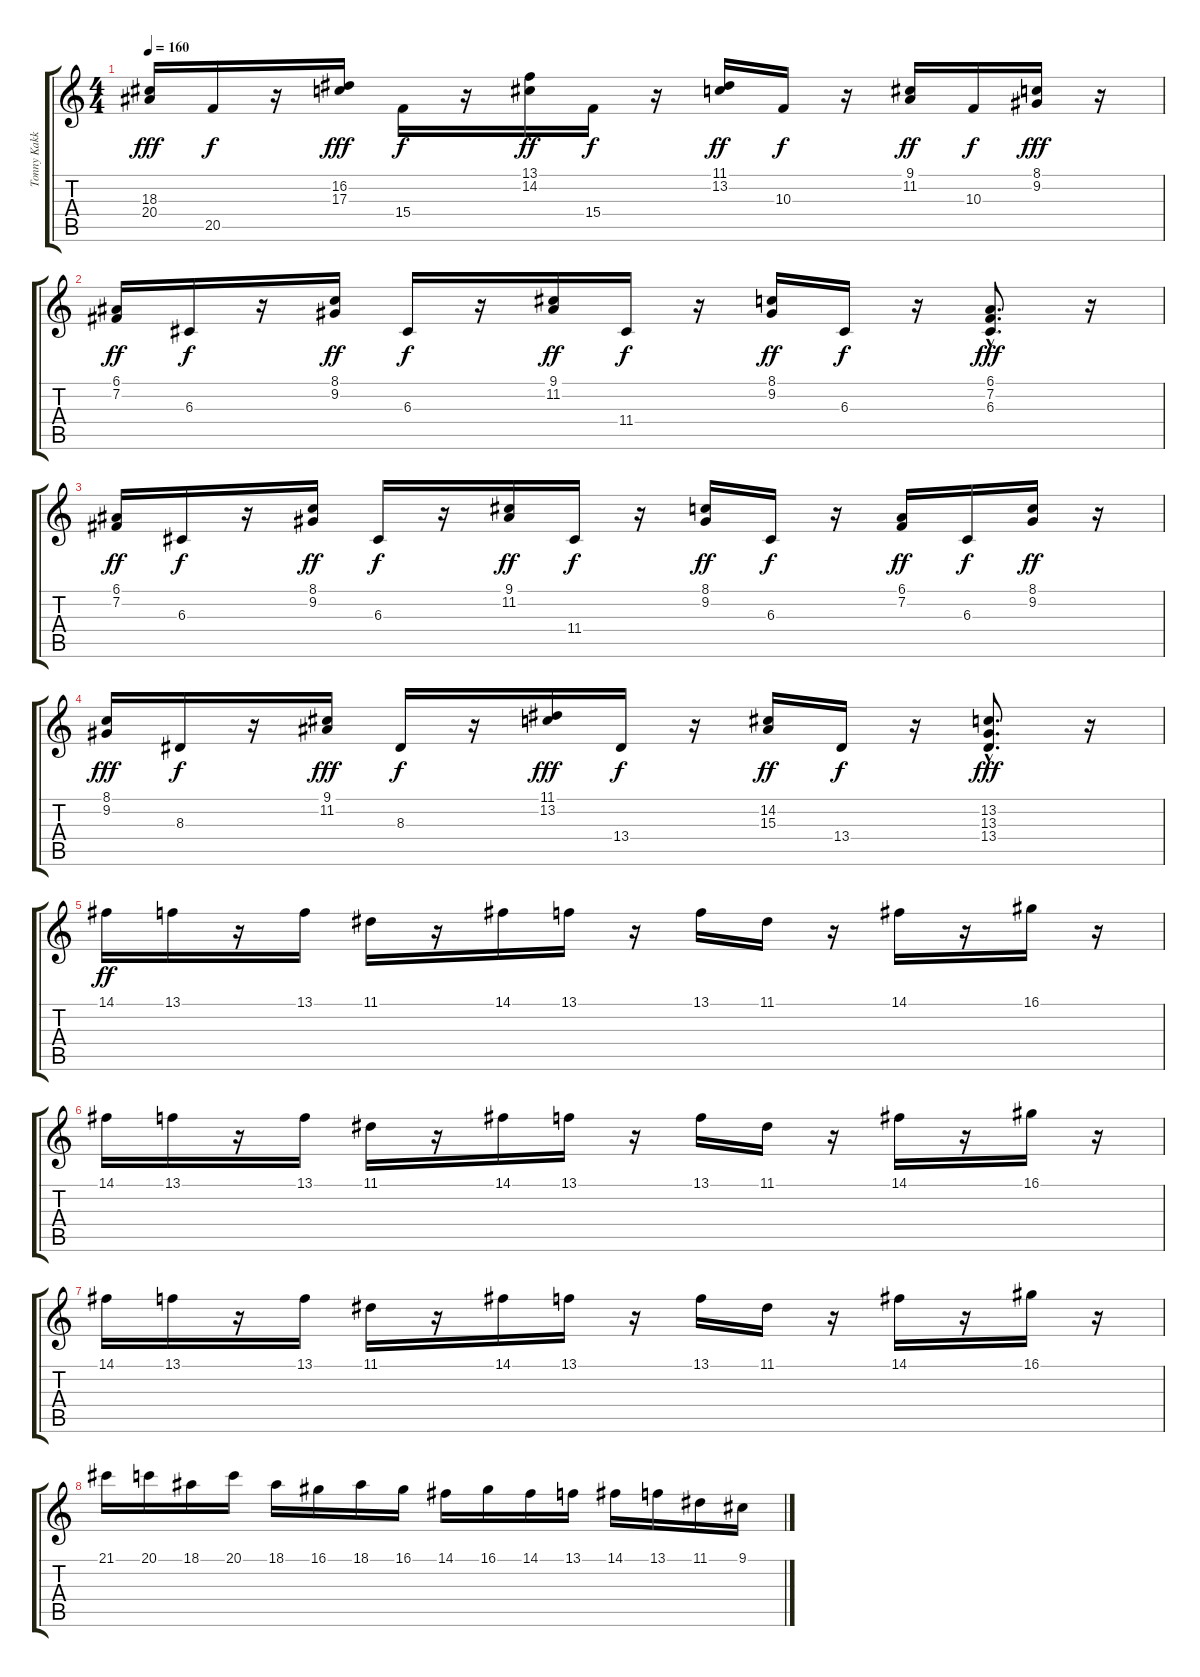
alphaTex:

\track ("Tonny Kakko" "Tonny Kakk") {instrument harpsichord}
\staff {score tabs}
\tuning (E4 B3 G3 D3 A2 E2) {hide}
\ts (4 4)
\tempo 160
\clef g2
\ks c
(18.3 20.4).16{dy fff} 20.5.16{dy f} r.16 (16.2 17.3).16{dy fff} 15.4.16{dy f} r.16 (13.1 14.2).16{dy ff} 15.4.16{dy f} r.16 (11.1 13.2).16{dy ff} 10.3.16{dy f} r.16 (9.1 11.2).16{dy ff} 10.3.16{dy f} (8.1 9.2).16{dy fff} r.16 |
(6.1 7.2).16{dy ff} 6.3.16{dy f} r.16 (8.1 9.2).16{dy ff} 6.3.16{dy f} r.16 (9.1 11.2).16{dy ff} 11.4.16{dy f} r.16 (8.1 9.2).16{dy ff} 6.3.16{dy f} r.16 (6.1{hac} 7.2{hac} 6.3{hac}).8{d dy fff} r.16 |
(6.1 7.2).16{dy ff} 6.3.16{dy f} r.16 (8.1 9.2).16{dy ff} 6.3.16{dy f} r.16 (9.1 11.2).16{dy ff} 11.4.16{dy f} r.16 (8.1 9.2).16{dy ff} 6.3.16{dy f} r.16 (6.1 7.2).16{dy ff} 6.3.16{dy f} (8.1 9.2).16{dy ff} r.16 |
(8.1 9.2).16{dy fff} 8.3.16{dy f} r.16 (9.1 11.2).16{dy fff} 8.3.16{dy f} r.16 (11.1 13.2).16{dy fff} 13.4.16{dy f} r.16 (14.2 15.3).16{dy ff} 13.4.16{dy f} r.16 (13.2{hac} 13.3{hac} 13.4{hac}).8{d dy fff} r.16 |
14.1.16{dy ff} 13.1.16 r.16 13.1.16 11.1.16 r.16 14.1.16 13.1.16 r.16 13.1.16 11.1.16 r.16 14.1.16 r.16 16.1.16 r.16 |
14.1.16 13.1.16 r.16 13.1.16 11.1.16 r.16 14.1.16 13.1.16 r.16 13.1.16 11.1.16 r.16 14.1.16 r.16 16.1.16 r.16 |
14.1.16 13.1.16 r.16 13.1.16 11.1.16 r.16 14.1.16 13.1.16 r.16 13.1.16 11.1.16 r.16 14.1.16 r.16 16.1.16 r.16 |
21.1.16 20.1.16 18.1.16 20.1.16 18.1.16 16.1.16 18.1.16 16.1.16 14.1.16 16.1.16 14.1.16 13.1.16 14.1.16 13.1.16 11.1.16 9.1.16
